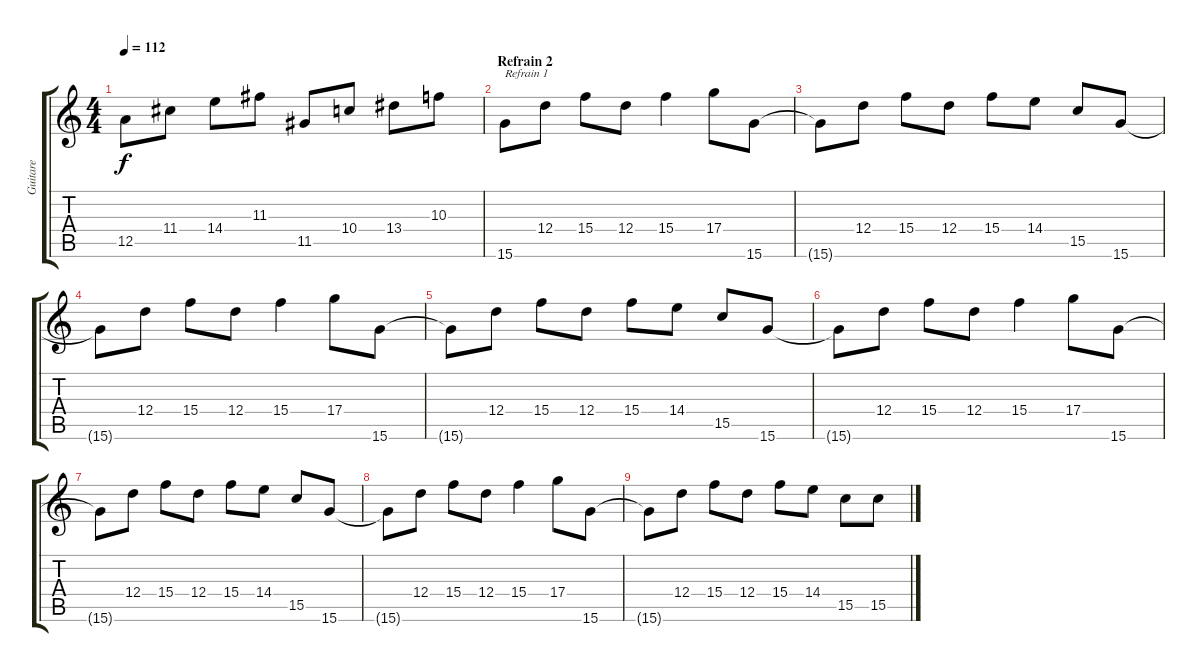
\track ("Guitare" "Guitare") {instrument overdrivenguitar}
\staff {score tabs}
\tuning (E4 B3 G3 D3 A2 E2) {hide}
\ts (4 4)
\tempo 112
\clef g2
\ks c
12.5.8{dy f} 11.4.8 14.4.8 11.3.8 11.5.8 10.4.8 13.4.8 10.3.8 |
\section ("" "Refrain 2")
15.6.8{txt "Refrain 1" volume 15 instrument distortionguitar} 12.4.8 15.4.8 12.4.8 15.4.4 17.4.8 15.6.8 |
15.6{t}.8 12.4.8 15.4.8 12.4.8 15.4.8 14.4.8 15.5.8 15.6.8 |
15.6{t}.8 12.4.8 15.4.8 12.4.8 15.4.4 17.4.8 15.6.8 |
15.6{t}.8 12.4.8 15.4.8 12.4.8 15.4.8 14.4.8 15.5.8 15.6.8 |
15.6{t}.8 12.4.8 15.4.8 12.4.8 15.4.4 17.4.8 15.6.8 |
15.6{t}.8 12.4.8 15.4.8 12.4.8 15.4.8 14.4.8 15.5.8 15.6.8 |
15.6{t}.8 12.4.8 15.4.8 12.4.8 15.4.4 17.4.8 15.6.8 |
15.6{t}.8 12.4.8 15.4.8 12.4.8 15.4.8 14.4.8 15.5.8 15.5.8
